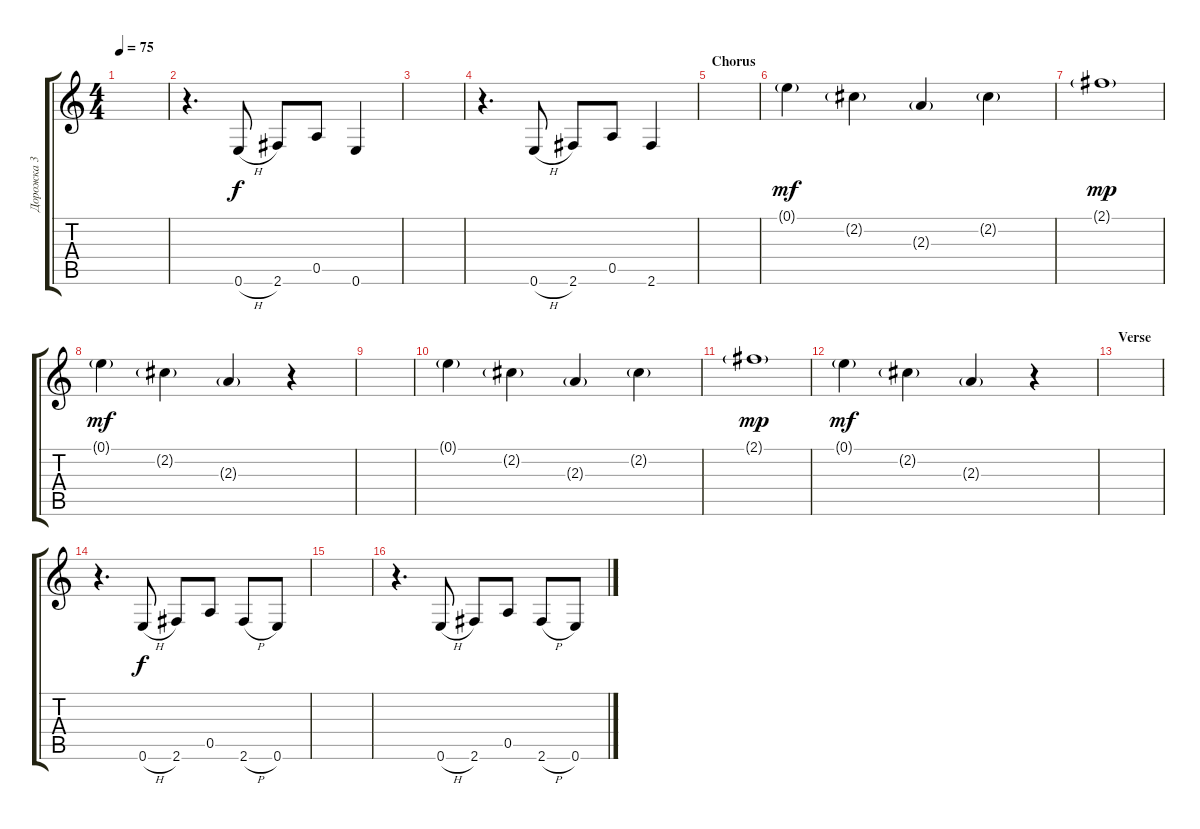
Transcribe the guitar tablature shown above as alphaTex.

\track ("Дорожка 3" "Дорожка 3") {instrument electricguitarjazz}
\staff {score tabs}
\tuning (E4 B3 G3 D3 A2 E2) {hide}
\ts (4 4)
\tempo 75
\clef g2
\ks c
|
r.4{d} 0.6{h}.8 2.6.8 0.5.8 0.6.4 |
|
r.4{d} 0.6{h}.8 2.6.8 0.5.8 2.6.4 |
\section ("" "Chorus")
|
0.1{g}.4{dy mf} 2.2{g}.4 2.3{g}.4 2.2{g}.4 |
2.1{g}.1{dy mp} |
0.1{g}.4{dy mf} 2.2{g}.4 2.3{g}.4 r.4 |
|
0.1{g}.4 2.2{g}.4 2.3{g}.4 2.2{g}.4 |
2.1{g}.1{dy mp} |
0.1{g}.4{dy mf} 2.2{g}.4 2.3{g}.4 r.4 |
\section ("" "Verse")
|
r.4{d} 0.6{h}.8{dy f} 2.6.8 0.5.8 2.6{h}.8 0.6.8 |
|
r.4{d} 0.6{h}.8 2.6.8 0.5.8 2.6{h}.8 0.6.8
